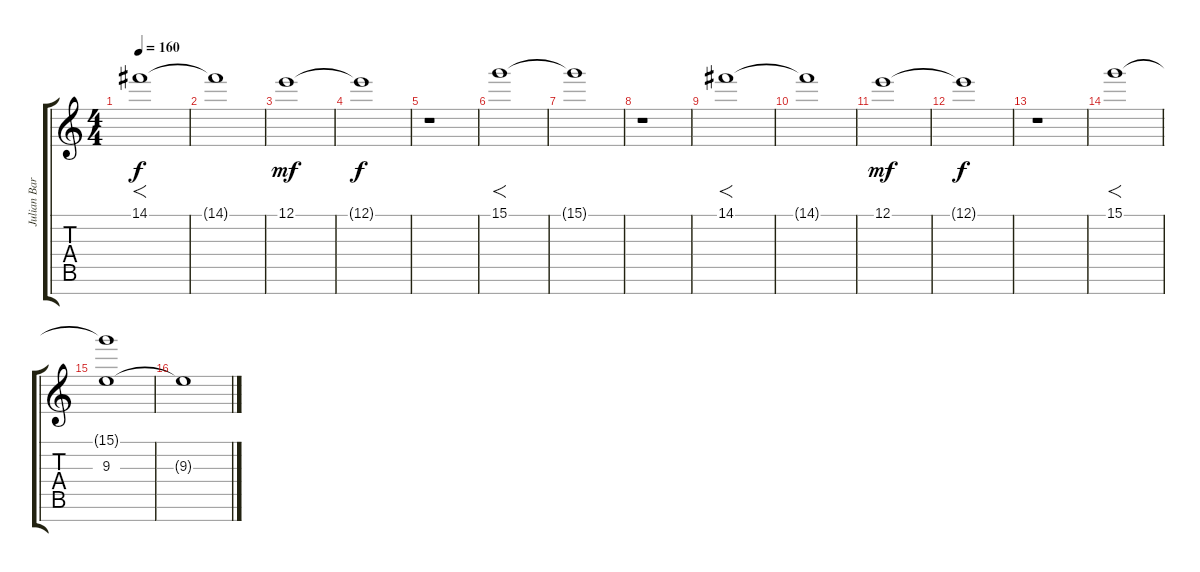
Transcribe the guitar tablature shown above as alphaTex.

\track ("Julian Barrett" "Julian Bar") {instrument overdrivenguitar}
\staff {score tabs}
\tuning (E4 B3 G3 D3 A2 E2 B1) {hide}
\ts (4 4)
\tempo 160
\clef g2
\ks c
14.1.1{f dy f} |
14.1{t}.1 |
12.1.1{dy mf} |
12.1{t}.1{dy f} |
r.1 |
15.1.1{f instrument fx6goblins} |
15.1{t}.1 |
r.1 |
14.1.1{f} |
14.1{t}.1 |
12.1.1{dy mf} |
12.1{t}.1{dy f} |
r.1 |
15.1.1{f instrument fx6goblins} |
(15.1{t} 9.3).1 |
9.3{t}.1
